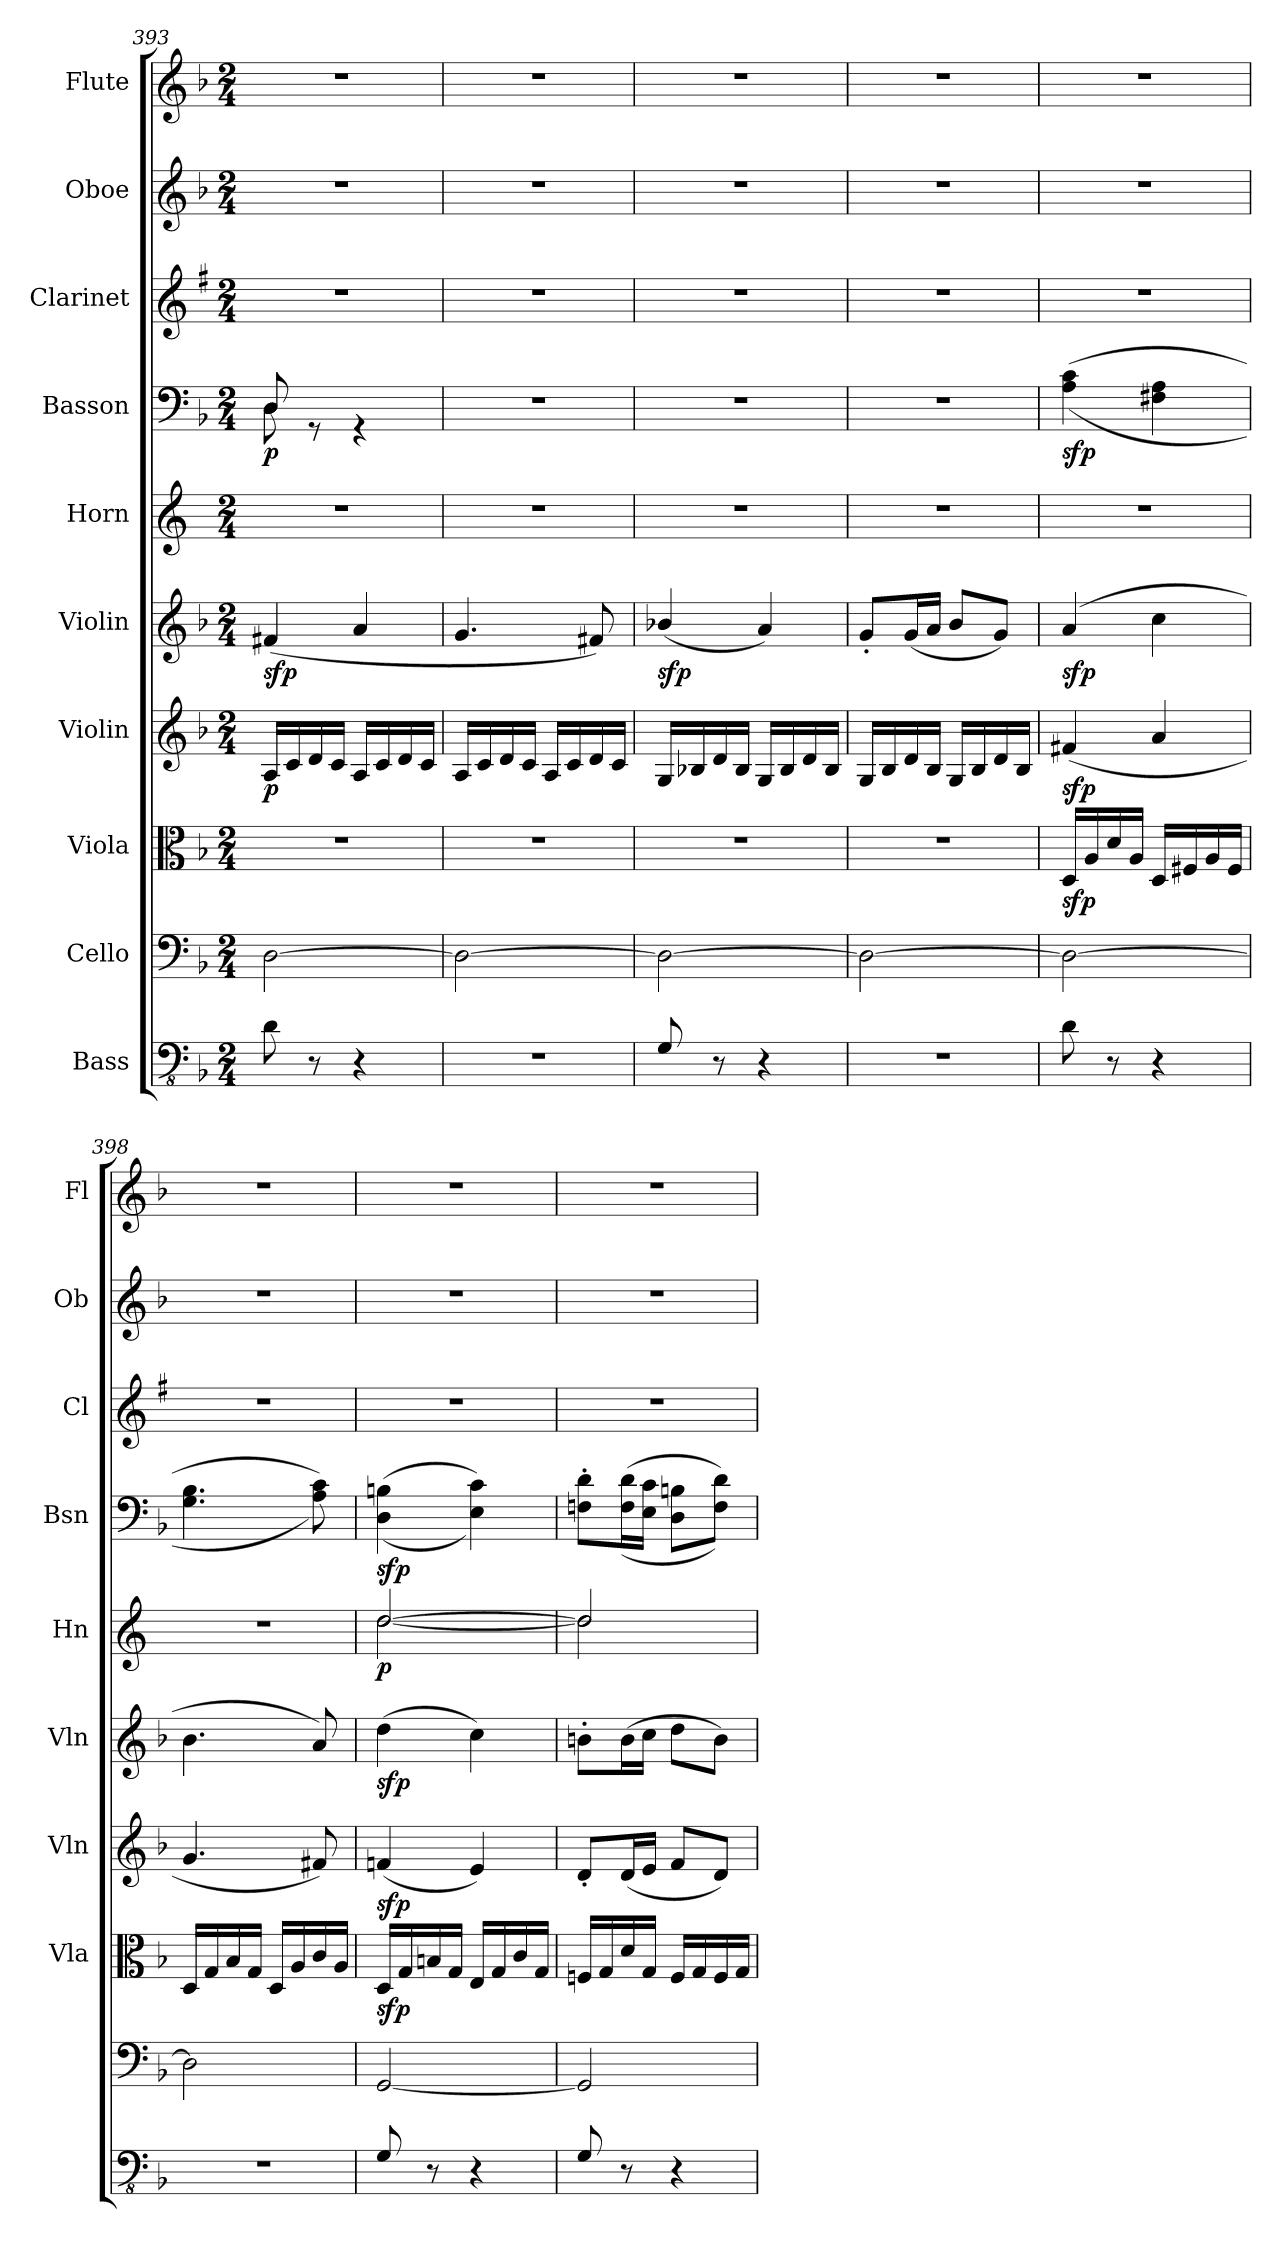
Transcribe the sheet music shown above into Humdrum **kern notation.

**kern	**kern	**kern	**dynam	**kern	**dynam	**kern	**dynam	**kern	**dynam	**kern	**dynam	**kern	**kern	**kern
*part10	*part9	*part8	*part8	*part7	*part7	*part6	*part6	*part5	*part5	*part4	*part4	*part3	*part2	*part1
*staff10	*staff9	*staff8	*staff8	*staff7	*staff7	*staff6	*staff6	*staff5	*staff5	*staff4	*staff4	*staff3	*staff2	*staff1
*I"Bass	*I"Cello	*I"Viola	*	*I"Violin	*	*I"Violin	*	*I"Horn	*	*I"Basson	*	*I"Clarinet	*I"Oboe	*I"Flute
*	*	*I'Vla	*	*I'Vln	*	*I'Vln	*	*I'Hn	*	*I'Bsn	*	*I'Cl	*I'Ob	*I'Fl
*clefFv4	*clefF4	*clefC3	*	*clefG2	*	*clefG2	*	*clefG2	*	*clefF4	*	*clefG2	*clefG2	*clefG2
*ITrd7c12	*	*	*	*	*	*	*	*ITrd4c7	*	*	*	*ITrd1c2	*	*
*k[b-]	*k[b-]	*k[b-]	*	*k[b-]	*	*k[b-]	*	*k[b-]	*	*k[b-]	*	*k[b-]	*k[b-]	*k[b-]
*M2/4	*M2/4	*M2/4	*	*M2/4	*	*M2/4	*	*M2/4	*	*M2/4	*	*M2/4	*M2/4	*M2/4
=393	=393	=393	=393	=393	=393	=393	=393	=393	=393	=393	=393	=393	=393	=393
*	*	*	*	*	*	*	*	*	*	*^	*	*	*	*
!	!	!	!	!	!LO:DY:b	!	!LO:DY:b	!	!	!	!	!LO:DY:b	!	!	!
8DD\	[2D\	2r	.	16A/LL	p	(<4f#X/	sfp	2r	.	8D/	8D\	p	2r	2r	2r
.	.	.	.	16c/	.	.	.	.	.	.	.	.	.	.	.
8r	.	.	.	16d/	.	.	.	.	.	8rGG	4.ryy	.	.	.	.
.	.	.	.	16c/JJ	.	.	.	.	.	.	.	.	.	.	.
4r	.	.	.	16A/LL	.	4a/	.	.	.	4rGG	.	.	.	.	.
.	.	.	.	16c/	.	.	.	.	.	.	.	.	.	.	.
.	.	.	.	16d/	.	.	.	.	.	.	.	.	.	.	.
.	.	.	.	16c/JJ	.	.	.	.	.	.	.	.	.	.	.
*	*	*	*	*	*	*	*	*	*	*v	*v	*	*	*	*
=394	=394	=394	=394	=394	=394	=394	=394	=394	=394	=394	=394	=394	=394	=394
2r	2D\_	2r	.	16A/LL	.	4.g/	.	2r	.	2r	.	2r	2r	2r
.	.	.	.	16c/	.	.	.	.	.	.	.	.	.	.
.	.	.	.	16d/	.	.	.	.	.	.	.	.	.	.
.	.	.	.	16c/JJ	.	.	.	.	.	.	.	.	.	.
.	.	.	.	16A/LL	.	.	.	.	.	.	.	.	.	.
.	.	.	.	16c/	.	.	.	.	.	.	.	.	.	.
.	.	.	.	16d/	.	8f#X/)	.	.	.	.	.	.	.	.
.	.	.	.	16c/JJ	.	.	.	.	.	.	.	.	.	.
!!LO:PB:g=z
=395	=395	=395	=395	=395	=395	=395	=395	=395	=395	=395	=395	=395	=395	=395
!	!	!	!	!	!	!	!LO:DY:b	!	!	!	!	!	!	!
8GGG/	2D\_	2r	.	16G/LL	.	(<4b-X/	sfp	2r	.	2r	.	2r	2r	2r
.	.	.	.	16B-X/	.	.	.	.	.	.	.	.	.	.
8r	.	.	.	16d/	.	.	.	.	.	.	.	.	.	.
.	.	.	.	16B-/JJ	.	.	.	.	.	.	.	.	.	.
4r	.	.	.	16G/LL	.	4a/)	.	.	.	.	.	.	.	.
.	.	.	.	16B-/	.	.	.	.	.	.	.	.	.	.
.	.	.	.	16d/	.	.	.	.	.	.	.	.	.	.
.	.	.	.	16B-/JJ	.	.	.	.	.	.	.	.	.	.
=396	=396	=396	=396	=396	=396	=396	=396	=396	=396	=396	=396	=396	=396	=396
2r	2D\_	2r	.	16G/LL	.	8g'/L	.	2r	.	2r	.	2r	2r	2r
.	.	.	.	16B-/	.	.	.	.	.	.	.	.	.	.
.	.	.	.	16d/	.	(<16g/L	.	.	.	.	.	.	.	.
.	.	.	.	16B-/JJ	.	16a/JJ	.	.	.	.	.	.	.	.
.	.	.	.	16G/LL	.	8b-/L	.	.	.	.	.	.	.	.
.	.	.	.	16B-/	.	.	.	.	.	.	.	.	.	.
.	.	.	.	16d/	.	8g/J)	.	.	.	.	.	.	.	.
.	.	.	.	16B-/JJ	.	.	.	.	.	.	.	.	.	.
=397	=397	=397	=397	=397	=397	=397	=397	=397	=397	=397	=397	=397	=397	=397
!	!	!	!LO:DY:b	!	!LO:DY:b	!	!LO:DY:b	!	!	!	!LO:DY:b	!	!	!
8DD\	2D\_	16D/LL	sfp	(<4f#X/	sfp	(>4a/	sfp	2r	.	(<(>4A\ 4c\	sfp	2r	2r	2r
.	.	16A/	.	.	.	.	.	.	.	.	.	.	.	.
8r	.	16d/	.	.	.	.	.	.	.	.	.	.	.	.
.	.	16A/JJ	.	.	.	.	.	.	.	.	.	.	.	.
4r	.	16D/LL	.	4a/	.	4cc\	.	.	.	4F#X\ 4A\	.	.	.	.
.	.	16F#X/	.	.	.	.	.	.	.	.	.	.	.	.
.	.	16A/	.	.	.	.	.	.	.	.	.	.	.	.
.	.	16F#/JJ	.	.	.	.	.	.	.	.	.	.	.	.
=398	=398	=398	=398	=398	=398	=398	=398	=398	=398	=398	=398	=398	=398	=398
2r	2D\]	16D/LL	.	4.g/	.	4.b-\	.	2r	.	4.G\ 4.B-\	.	2r	2r	2r
.	.	16G/	.	.	.	.	.	.	.	.	.	.	.	.
.	.	16B-/	.	.	.	.	.	.	.	.	.	.	.	.
.	.	16G/JJ	.	.	.	.	.	.	.	.	.	.	.	.
.	.	16D/LL	.	.	.	.	.	.	.	.	.	.	.	.
.	.	16A/	.	.	.	.	.	.	.	.	.	.	.	.
.	.	16c/	.	8f#X/)	.	8a/)	.	.	.	8A\ 8c\))	.	.	.	.
.	.	16A/JJ	.	.	.	.	.	.	.	.	.	.	.	.
=399	=399	=399	=399	=399	=399	=399	=399	=399	=399	=399	=399	=399	=399	=399
*	*	*	*	*	*	*	*	*^	*	*	*	*	*	*
!	!	!	!LO:DY:b	!	!LO:DY:b	!	!LO:DY:b	!	!	!LO:DY:b	!	!LO:DY:b	!	!	!
8GGG/	[2GG/	16D/LL	sfp	(<4fn/	sfp	(>4dd\	sfp	[2g/	[2g\	p	(<(>4D\ 4Bn\	sfp	2r	2r	2r
.	.	16G/	.	.	.	.	.	.	.	.	.	.	.	.	.
8r	.	16Bn/	.	.	.	.	.	.	.	.	.	.	.	.	.
.	.	16G/JJ	.	.	.	.	.	.	.	.	.	.	.	.	.
4r	.	16E/LL	.	4e/)	.	4cc\)	.	.	.	.	4E\ 4c\))	.	.	.	.
.	.	16G/	.	.	.	.	.	.	.	.	.	.	.	.	.
.	.	16c/	.	.	.	.	.	.	.	.	.	.	.	.	.
.	.	16G/JJ	.	.	.	.	.	.	.	.	.	.	.	.	.
!!LO:PB:g=z
=400	=400	=400	=400	=400	=400	=400	=400	=400	=400	=400	=400	=400	=400	=400	=400
8GGG/	2GG/]	16Fn/LL	.	8d'/L	.	8bn'\L	.	2g/]	2g\]	.	8Fn\' 8d\'L	.	2r	2r	2r
.	.	16G/	.	.	.	.	.	.	.	.	.	.	.	.	.
8r	.	16d/	.	(<16d/L	.	(>16b\L	.	.	.	.	(<(>16F\ 16d\L	.	.	.	.
.	.	16G/JJ	.	16e/JJ	.	16cc\JJ	.	.	.	.	16E\ 16c\JJ	.	.	.	.
4r	.	16F/LL	.	8f/L	.	8dd\L	.	.	.	.	8D\ 8Bn\L	.	.	.	.
.	.	16G/	.	.	.	.	.	.	.	.	.	.	.	.	.
.	.	16F/	.	8d/J)	.	8b\J)	.	.	.	.	8F\ 8d\J))	.	.	.	.
.	.	16G/JJ	.	.	.	.	.	.	.	.	.	.	.	.	.
*	*	*	*	*	*	*	*	*v	*v	*	*	*	*	*	*
=	=	=	=	=	=	=	=	=	=	=	=	=	=	=
*-	*-	*-	*-	*-	*-	*-	*-	*-	*-	*-	*-	*-	*-	*-
